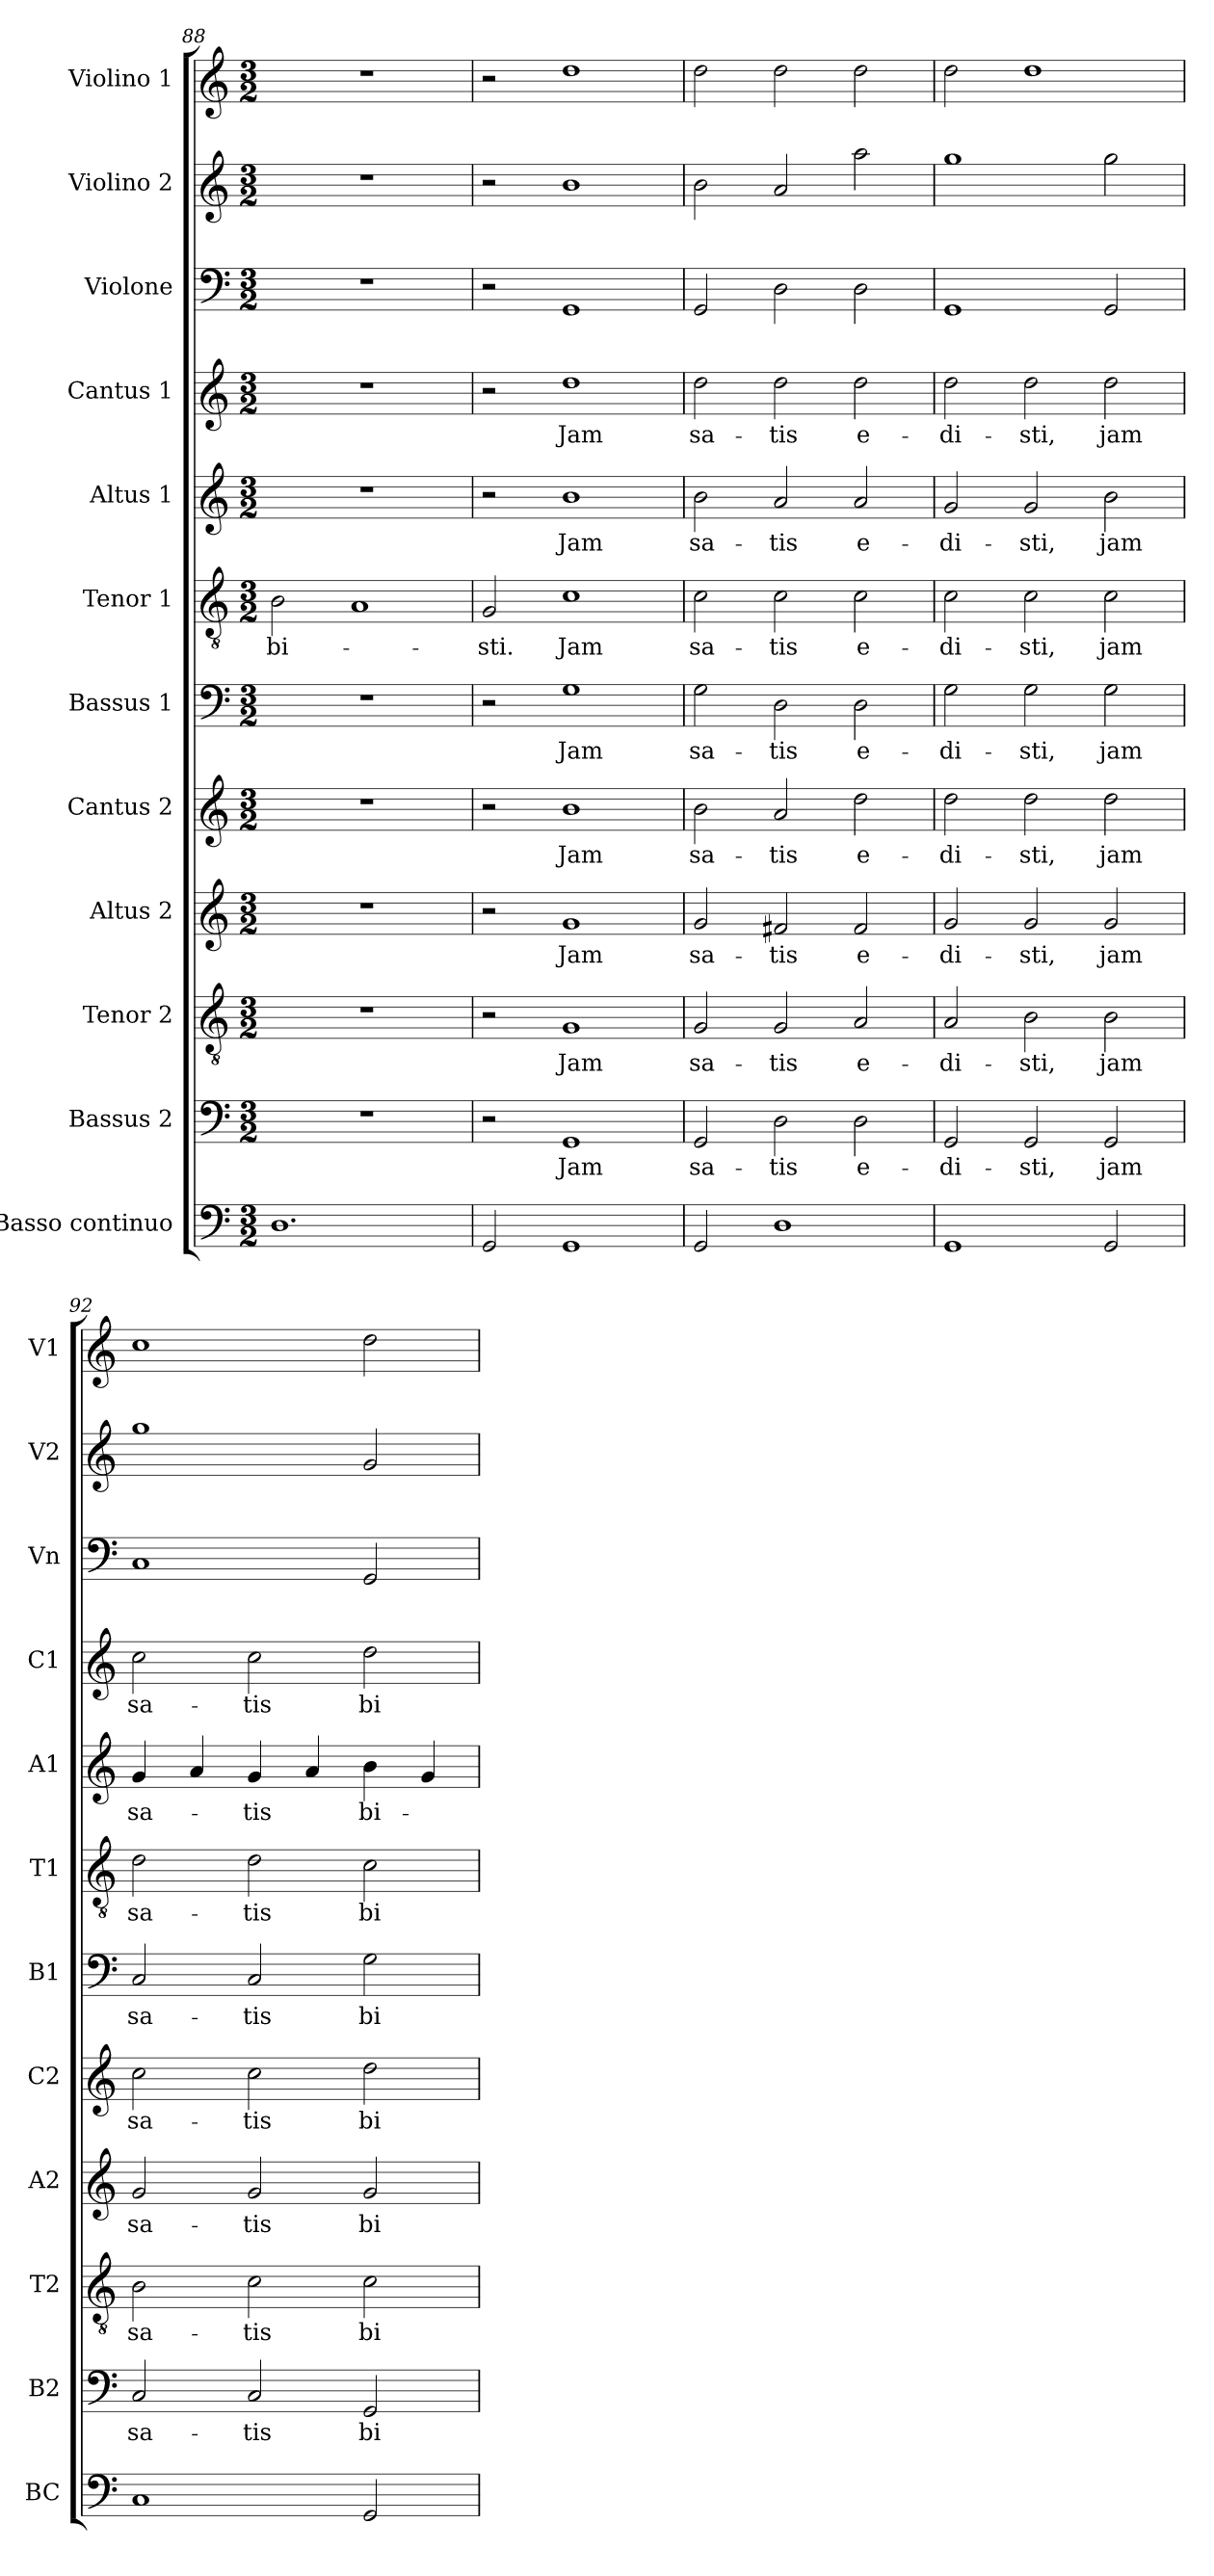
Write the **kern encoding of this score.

**kern	**kern	**text	**kern	**text	**kern	**text	**kern	**text	**kern	**text	**kern	**text	**kern	**text	**kern	**text	**kern	**kern	**kern
*part12	*part11	*part11	*part10	*part10	*part9	*part9	*part8	*part8	*part7	*part7	*part6	*part6	*part5	*part5	*part4	*part4	*part3	*part2	*part1
*staff12	*staff11	*staff11	*staff10	*staff10	*staff9	*staff9	*staff8	*staff8	*staff7	*staff7	*staff6	*staff6	*staff5	*staff5	*staff4	*staff4	*staff3	*staff2	*staff1
*I"Basso continuo	*I"Bassus 2	*	*I"Tenor 2	*	*I"Altus 2	*	*I"Cantus 2	*	*I"Bassus 1	*	*I"Tenor 1	*	*I"Altus 1	*	*I"Cantus 1	*	*I"Violone	*I"Violino 2	*I"Violino 1
*I'BC	*I'B2	*	*I'T2	*	*I'A2	*	*I'C2	*	*I'B1	*	*I'T1	*	*I'A1	*	*I'C1	*	*I'Vn	*I'V2	*I'V1
*clefF4	*clefF4	*	*clefGv2	*	*clefG2	*	*clefG2	*	*clefF4	*	*clefGv2	*	*clefG2	*	*clefG2	*	*clefF4	*clefG2	*clefG2
*ITrd7c12	*	*	*	*	*	*	*	*	*	*	*	*	*	*	*	*	*ITrd7c12	*	*
*k[]	*k[]	*	*k[]	*	*k[]	*	*k[]	*	*k[]	*	*k[]	*	*k[]	*	*k[]	*	*k[]	*k[]	*k[]
*C:	*C:	*	*C:	*	*C:	*	*C:	*	*C:	*	*C:	*	*C:	*	*C:	*	*C:	*C:	*C:
*M3/2	*M3/2	*	*M3/2	*	*M3/2	*	*M3/2	*	*M3/2	*	*M3/2	*	*M3/2	*	*M3/2	*	*M3/2	*M3/2	*M3/2
=88	=88	=88	=88	=88	=88	=88	=88	=88	=88	=88	=88	=88	=88	=88	=88	=88	=88	=88	=88
!	!	!	!	!	!	!	!	!	!	!	!	!LO:LY:b	!	!	!	!	!	!	!
1.DD	1.r	.	1.r	.	1.r	.	1.r	.	1.r	.	2B\	-bi-	1.r	.	1.r	.	1.r	1.r	1.r
.	.	.	.	.	.	.	.	.	.	.	1A	.	.	.	.	.	.	.	.
=89	=89	=89	=89	=89	=89	=89	=89	=89	=89	=89	=89	=89	=89	=89	=89	=89	=89	=89	=89
!	!	!	!	!	!	!	!	!	!	!	!	!LO:LY:b	!	!	!	!	!	!	!
2GGG/	2r	.	2r	.	2r	.	2r	.	2r	.	2G/	-sti.	2r	.	2r	.	2r	2r	2r
!	!	!LO:LY:b	!	!LO:LY:b	!	!LO:LY:b	!	!LO:LY:b	!	!LO:LY:b	!	!LO:LY:b	!	!LO:LY:b	!	!LO:LY:b	!	!	!
1GGG	1GG	Jam	1G	Jam	1g	Jam	1b	Jam	1G	Jam	1c	Jam	1b	Jam	1dd	Jam	1GGG	1b	1dd
=90	=90	=90	=90	=90	=90	=90	=90	=90	=90	=90	=90	=90	=90	=90	=90	=90	=90	=90	=90
!	!	!LO:LY:b	!	!LO:LY:b	!	!LO:LY:b	!	!LO:LY:b	!	!LO:LY:b	!	!LO:LY:b	!	!LO:LY:b	!	!LO:LY:b	!	!	!
2GGG/	2GG/	sa-	2G/	sa-	2g/	sa-	2b\	sa-	2G\	sa-	2c\	sa-	2b\	sa-	2dd\	sa-	2GGG/	2b\	2dd\
!	!	!LO:LY:b	!	!LO:LY:b	!	!LO:LY:b	!	!LO:LY:b	!	!LO:LY:b	!	!LO:LY:b	!	!LO:LY:b	!	!LO:LY:b	!	!	!
1DD	2D\	-tis	2G/	-tis	2f#X/	-tis	2a/	-tis	2D\	-tis	2c\	-tis	2a/	-tis	2dd\	-tis	2DD\	2a/	2dd\
!	!	!LO:LY:b	!	!LO:LY:b	!	!LO:LY:b	!	!LO:LY:b	!	!LO:LY:b	!	!LO:LY:b	!	!LO:LY:b	!	!LO:LY:b	!	!	!
.	2D\	e-	2A/	e-	2f#/	e-	2dd\	e-	2D\	e-	2c\	e-	2a/	e-	2dd\	e-	2DD\	2aa\	2dd\
!!LO:PB:g=z
=91	=91	=91	=91	=91	=91	=91	=91	=91	=91	=91	=91	=91	=91	=91	=91	=91	=91	=91	=91
!	!	!LO:LY:b	!	!LO:LY:b	!	!LO:LY:b	!	!LO:LY:b	!	!LO:LY:b	!	!LO:LY:b	!	!LO:LY:b	!	!LO:LY:b	!	!	!
1GGG	2GG/	-di-	2A/	-di-	2g/	-di-	2dd\	-di-	2G\	-di-	2c\	-di-	2g/	-di-	2dd\	-di-	1GGG	1gg	2dd\
!	!	!LO:LY:b	!	!LO:LY:b	!	!LO:LY:b	!	!LO:LY:b	!	!LO:LY:b	!	!LO:LY:b	!	!LO:LY:b	!	!LO:LY:b	!	!	!
.	2GG/	-sti,	2B\	-sti,	2g/	-sti,	2dd\	-sti,	2G\	-sti,	2c\	-sti,	2g/	-sti,	2dd\	-sti,	.	.	1dd
!	!	!LO:LY:b	!	!LO:LY:b	!	!LO:LY:b	!	!LO:LY:b	!	!LO:LY:b	!	!LO:LY:b	!	!LO:LY:b	!	!LO:LY:b	!	!	!
2GGG/	2GG/	jam	2B\	jam	2g/	jam	2dd\	jam	2G\	jam	2c\	jam	2b\	jam	2dd\	jam	2GGG/	2gg\	.
=92	=92	=92	=92	=92	=92	=92	=92	=92	=92	=92	=92	=92	=92	=92	=92	=92	=92	=92	=92
!	!	!LO:LY:b	!	!LO:LY:b	!	!LO:LY:b	!	!LO:LY:b	!	!LO:LY:b	!	!LO:LY:b	!	!LO:LY:b	!	!LO:LY:b	!	!	!
1CC	2C/	sa-	2B\	sa-	2g/	sa-	2cc\	sa-	2C/	sa-	2d\	sa-	4g/	sa-	2cc\	sa-	1CC	1gg	1cc
.	.	.	.	.	.	.	.	.	.	.	.	.	4a/	.	.	.	.	.	.
!	!	!LO:LY:b	!	!LO:LY:b	!	!LO:LY:b	!	!LO:LY:b	!	!LO:LY:b	!	!LO:LY:b	!	!LO:LY:b	!	!LO:LY:b	!	!	!
.	2C/	-tis	2c\	-tis	2g/	-tis	2cc\	-tis	2C/	-tis	2d\	-tis	4g/	-tis	2cc\	-tis	.	.	.
.	.	.	.	.	.	.	.	.	.	.	.	.	4a/	.	.	.	.	.	.
!	!	!LO:LY:b	!	!LO:LY:b	!	!LO:LY:b	!	!LO:LY:b	!	!LO:LY:b	!	!LO:LY:b	!	!LO:LY:b	!	!LO:LY:b	!	!	!
2GGG/	2GG/	bi-	2c\	bi-	2g/	bi-	2dd\	bi-	2G\	bi-	2c\	bi-	4b\	bi-	2dd\	bi-	2GGG/	2g/	2dd\
.	.	.	.	.	.	.	.	.	.	.	.	.	4g/	.	.	.	.	.	.
=	=	=	=	=	=	=	=	=	=	=	=	=	=	=	=	=	=	=	=
*-	*-	*-	*-	*-	*-	*-	*-	*-	*-	*-	*-	*-	*-	*-	*-	*-	*-	*-	*-
